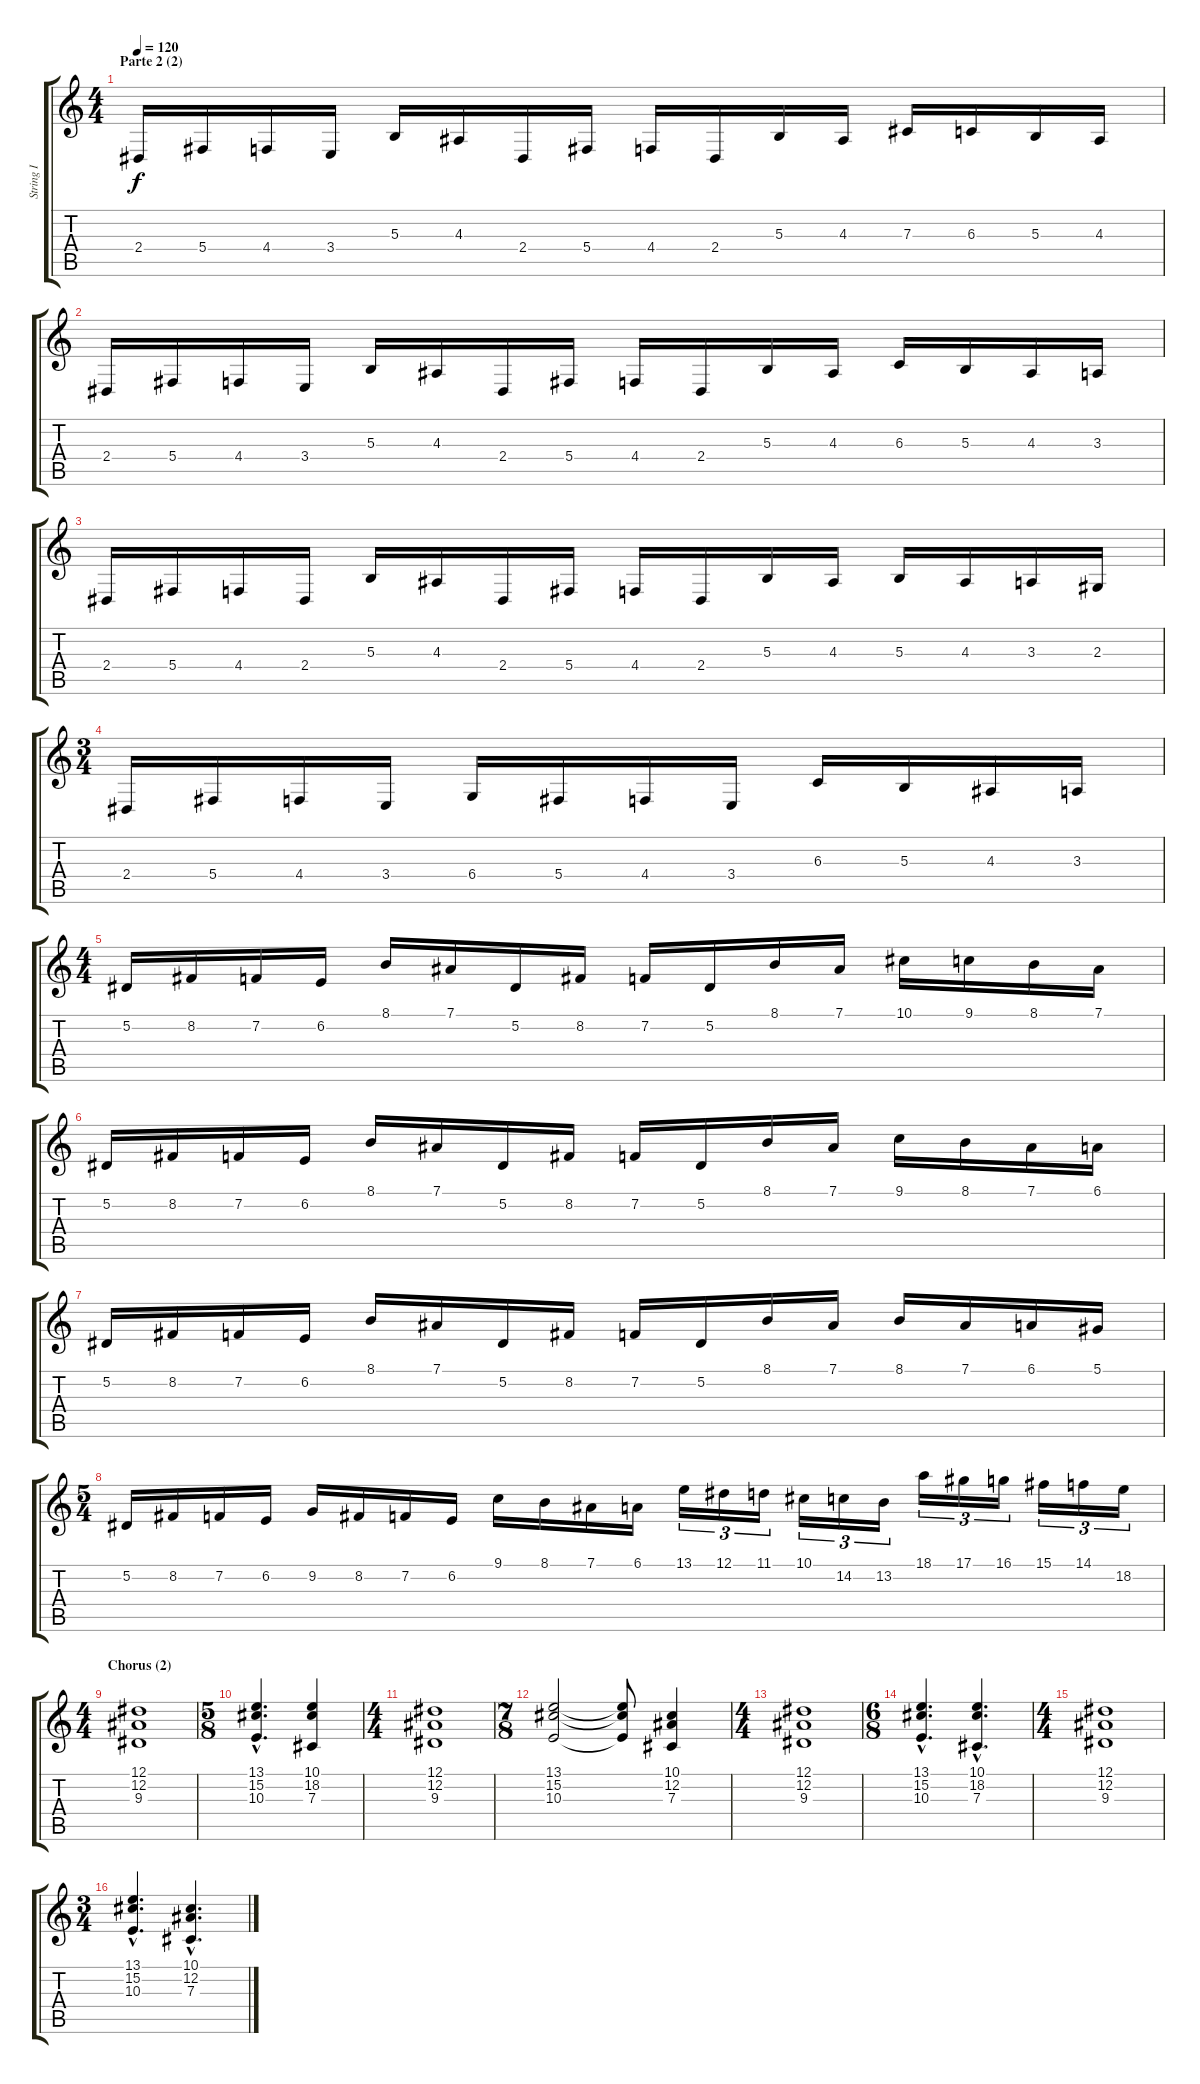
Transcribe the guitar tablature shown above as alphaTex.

\track ("String I" "String I") {instrument stringensemble1}
\staff {score tabs}
\tuning (Eb4 Bb3 Gb3 Db3 Ab2 Eb2) {hide}
\ts (4 4)
\section ("" "Parte 2 (2)")
\tempo 120
\clef g2
\ks c
2.4.16{dy f instrument drawbarorgan} 5.4.16 4.4.16 3.4.16 5.3.16 4.3.16 2.4.16 5.4.16 4.4.16 2.4.16 5.3.16 4.3.16 7.3.16 6.3.16 5.3.16 4.3.16 |
2.4.16 5.4.16 4.4.16 3.4.16 5.3.16 4.3.16 2.4.16 5.4.16 4.4.16 2.4.16 5.3.16 4.3.16 6.3.16 5.3.16 4.3.16 3.3.16 |
2.4.16 5.4.16 4.4.16 2.4.16 5.3.16 4.3.16 2.4.16 5.4.16 4.4.16 2.4.16 5.3.16 4.3.16 5.3.16 4.3.16 3.3.16 2.3.16 |
\ts (3 4)
2.4.16 5.4.16 4.4.16 3.4.16 6.4.16 5.4.16 4.4.16 3.4.16 6.3.16 5.3.16 4.3.16 3.3.16 |
\ts (4 4)
5.2.16{instrument drawbarorgan} 8.2.16 7.2.16 6.2.16 8.1.16 7.1.16 5.2.16 8.2.16 7.2.16 5.2.16 8.1.16 7.1.16 10.1.16 9.1.16 8.1.16 7.1.16 |
5.2.16 8.2.16 7.2.16 6.2.16 8.1.16 7.1.16 5.2.16 8.2.16 7.2.16 5.2.16 8.1.16 7.1.16 9.1.16 8.1.16 7.1.16 6.1.16 |
5.2.16 8.2.16 7.2.16 6.2.16 8.1.16 7.1.16 5.2.16 8.2.16 7.2.16 5.2.16 8.1.16 7.1.16 8.1.16 7.1.16 6.1.16 5.1.16 |
\ts (5 4)
5.2.16 8.2.16 7.2.16 6.2.16 9.2.16 8.2.16 7.2.16 6.2.16 9.1.16 8.1.16 7.1.16 6.1.16 13.1.16{tu (3 2)} 12.1.16{tu (3 2)} 11.1.16{tu (3 2)} 10.1.16{tu (3 2)} 14.2.16{tu (3 2)} 13.2.16{tu (3 2)} 18.1.16{tu (3 2)} 17.1.16{tu (3 2)} 16.1.16{tu (3 2)} 15.1.16{tu (3 2)} 14.1.16{tu (3 2)} 18.2.16{tu (3 2)} |
\ts (4 4)
\section ("" "Chorus (2)")
(12.1 12.2 9.3).1{instrument stringensemble1} |
\ts (5 8)
(13.1{hac} 15.2{hac} 10.3{hac}).4{d} (10.1 18.2 7.3).4 |
\ts (4 4)
(12.1 12.2 9.3).1 |
\ts (7 8)
(13.1 15.2 10.3).2 (13.1{t} 15.2{t} 10.3{t}).8 (10.1 12.2 7.3).4 |
\ts (4 4)
(12.1 12.2 9.3).1{instrument stringensemble1} |
\ts (6 8)
(13.1{hac} 15.2{hac} 10.3{hac}).4{d} (10.1{hac} 18.2{hac} 7.3{hac}).4{d} |
\ts (4 4)
(12.1 12.2 9.3).1 |
\ts (3 4)
(13.1{hac} 15.2{hac} 10.3{hac}).4{d} (10.1{hac} 12.2{hac} 7.3{hac}).4{d}
